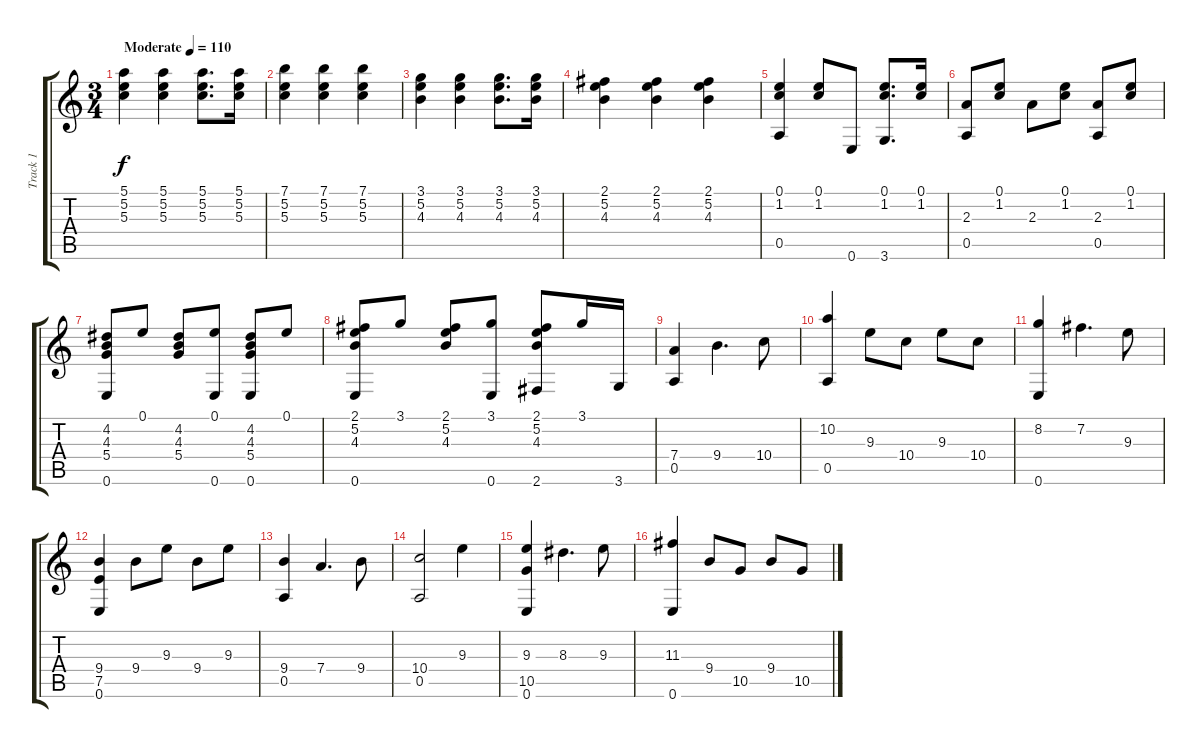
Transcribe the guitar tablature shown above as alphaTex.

\track ("Track 1" "Track 1") {instrument electricguitarjazz}
\staff {score tabs}
\tuning (E4 B3 G3 D3 A2 E2) {hide}
\ts (3 4)
\tempo (110 "Moderate")
\clef g2
\ks c
(5.1 5.2 5.3).4{dy f instrument electricguitarjazz} (5.1 5.2 5.3).4 (5.1 5.2 5.3).8{d} (5.1 5.2 5.3).16 |
(7.1 5.2 5.3).4 (7.1 5.2 5.3).4 (7.1 5.2 5.3).4 |
(3.1 5.2 4.3).4 (3.1 5.2 4.3).4 (3.1 5.2 4.3).8{d} (3.1 5.2 4.3).16 |
(2.1 5.2 4.3).4 (2.1 5.2 4.3).4 (2.1 5.2 4.3).4 |
(0.1 1.2 0.5).4 (0.1 1.2).8 0.6.8 (0.1 1.2 3.6).8{d} (0.1 1.2).16 |
(2.3 0.5).8 (0.1 1.2).8 2.3.8 (0.1 1.2).8 (2.3 0.5).8 (0.1 1.2).8 |
(4.2 4.3 5.4 0.6).8 0.1.8 (4.2 4.3 5.4).8 (0.1 0.6).8 (4.2 4.3 5.4 0.6).8 0.1.8 |
(2.1 5.2 4.3 0.6).8 3.1.8 (2.1 5.2 4.3).8 (3.1 0.6).8 (2.1 5.2 4.3 2.6).8 3.1.16 3.6.16 |
(7.4 0.5).4 9.4.4{d} 10.4.8 |
(10.2 0.5).4 9.3.8 10.4.8 9.3.8 10.4.8 |
(8.2 0.6).4 7.2.4{d} 9.3.8 |
(9.4 7.5 0.6).4 9.4.8 9.3.8 9.4.8 9.3.8 |
(9.4 0.5).4 7.4.4{d} 9.4.8 |
(10.4 0.5).2 9.3.4 |
(9.3 10.5 0.6).4 8.3.4{d} 9.3.8 |
(11.3 0.6).4 9.4.8 10.5.8 9.4.8 10.5.8
